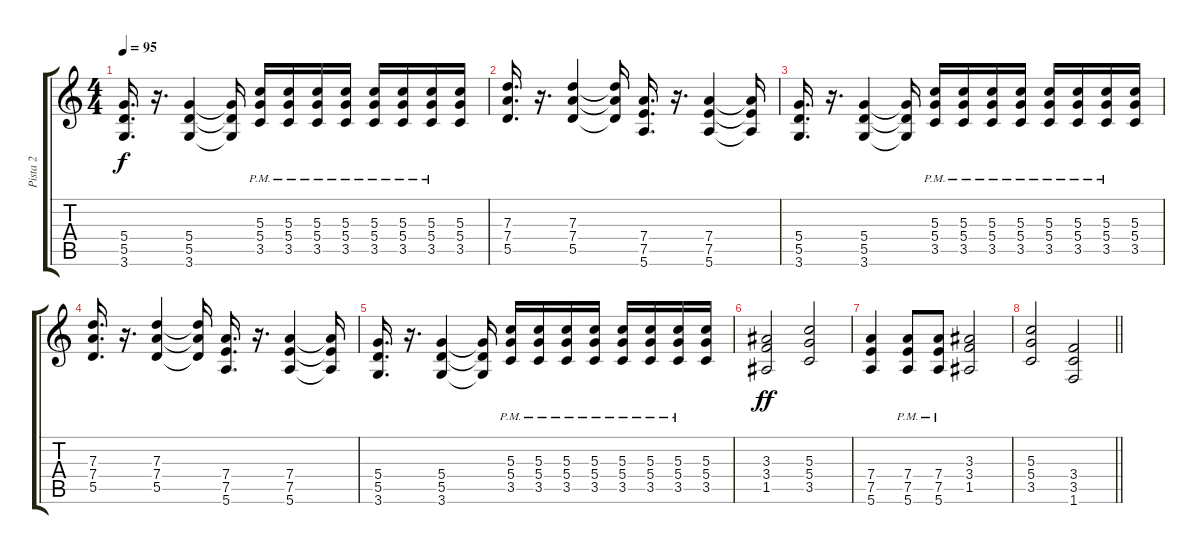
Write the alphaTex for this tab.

\track ("Pista 2" "Pista 2") {instrument overdrivenguitar}
\staff {score tabs}
\tuning (E4 B3 G3 D3 A2 E2) {hide}
\ts (4 4)
\tempo 95
\clef g2
\ks c
(5.4 5.5 3.6).16{d dy f} r.16{d} (5.4 5.5 3.6).4 (5.4{t} 5.5{t} 3.6{t}).16 (5.3{pm} 5.4{pm} 3.5{pm}).16 (5.3{pm} 5.4{pm} 3.5{pm}).16 (5.3{pm} 5.4{pm} 3.5{pm}).16 (5.3{pm} 5.4{pm} 3.5{pm}).16 (5.3{pm} 5.4{pm} 3.5{pm}).16 (5.3{pm} 5.4{pm} 3.5{pm}).16 (5.3{pm} 5.4{pm} 3.5{pm}).16 (5.3 5.4 3.5).16 |
(7.3 7.4 5.5).16{d} r.16{d} (7.3 7.4 5.5).4 (7.3{t} 7.4{t} 5.5{t}).16 (7.4 7.5 5.6).16{d} r.16{d} (7.4 7.5 5.6).4 (7.4{t} 7.5{t} 5.6{t}).16 |
(5.4 5.5 3.6).16{d} r.16{d} (5.4 5.5 3.6).4 (5.4{t} 5.5{t} 3.6{t}).16 (5.3{pm} 5.4{pm} 3.5{pm}).16 (5.3{pm} 5.4{pm} 3.5{pm}).16 (5.3{pm} 5.4{pm} 3.5{pm}).16 (5.3{pm} 5.4{pm} 3.5{pm}).16 (5.3{pm} 5.4{pm} 3.5{pm}).16 (5.3{pm} 5.4{pm} 3.5{pm}).16 (5.3{pm} 5.4{pm} 3.5{pm}).16 (5.3 5.4 3.5).16 |
(7.3 7.4 5.5).16{d} r.16{d} (7.3 7.4 5.5).4 (7.3{t} 7.4{t} 5.5{t}).16 (7.4 7.5 5.6).16{d} r.16{d} (7.4 7.5 5.6).4 (7.4{t} 7.5{t} 5.6{t}).16 |
(5.4 5.5 3.6).16{d} r.16{d} (5.4 5.5 3.6).4 (5.4{t} 5.5{t} 3.6{t}).16 (5.3{pm} 5.4{pm} 3.5{pm}).16 (5.3{pm} 5.4{pm} 3.5{pm}).16 (5.3{pm} 5.4{pm} 3.5{pm}).16 (5.3{pm} 5.4{pm} 3.5{pm}).16 (5.3{pm} 5.4{pm} 3.5{pm}).16 (5.3{pm} 5.4{pm} 3.5{pm}).16 (5.3{pm} 5.4{pm} 3.5{pm}).16 (5.3 5.4 3.5).16 |
(3.3 3.4 1.5).2{dy ff} (5.3 5.4 3.5).2 |
(7.4 7.5 5.6).4 (7.4{pm} 7.5{pm} 5.6{pm}).8 (7.4{pm} 7.5{pm} 5.6{pm}).8 (3.3 3.4 1.5).2 |
\barLineRight lightlight
(5.3 5.4 3.5).2 (3.4 3.5 1.6).2
